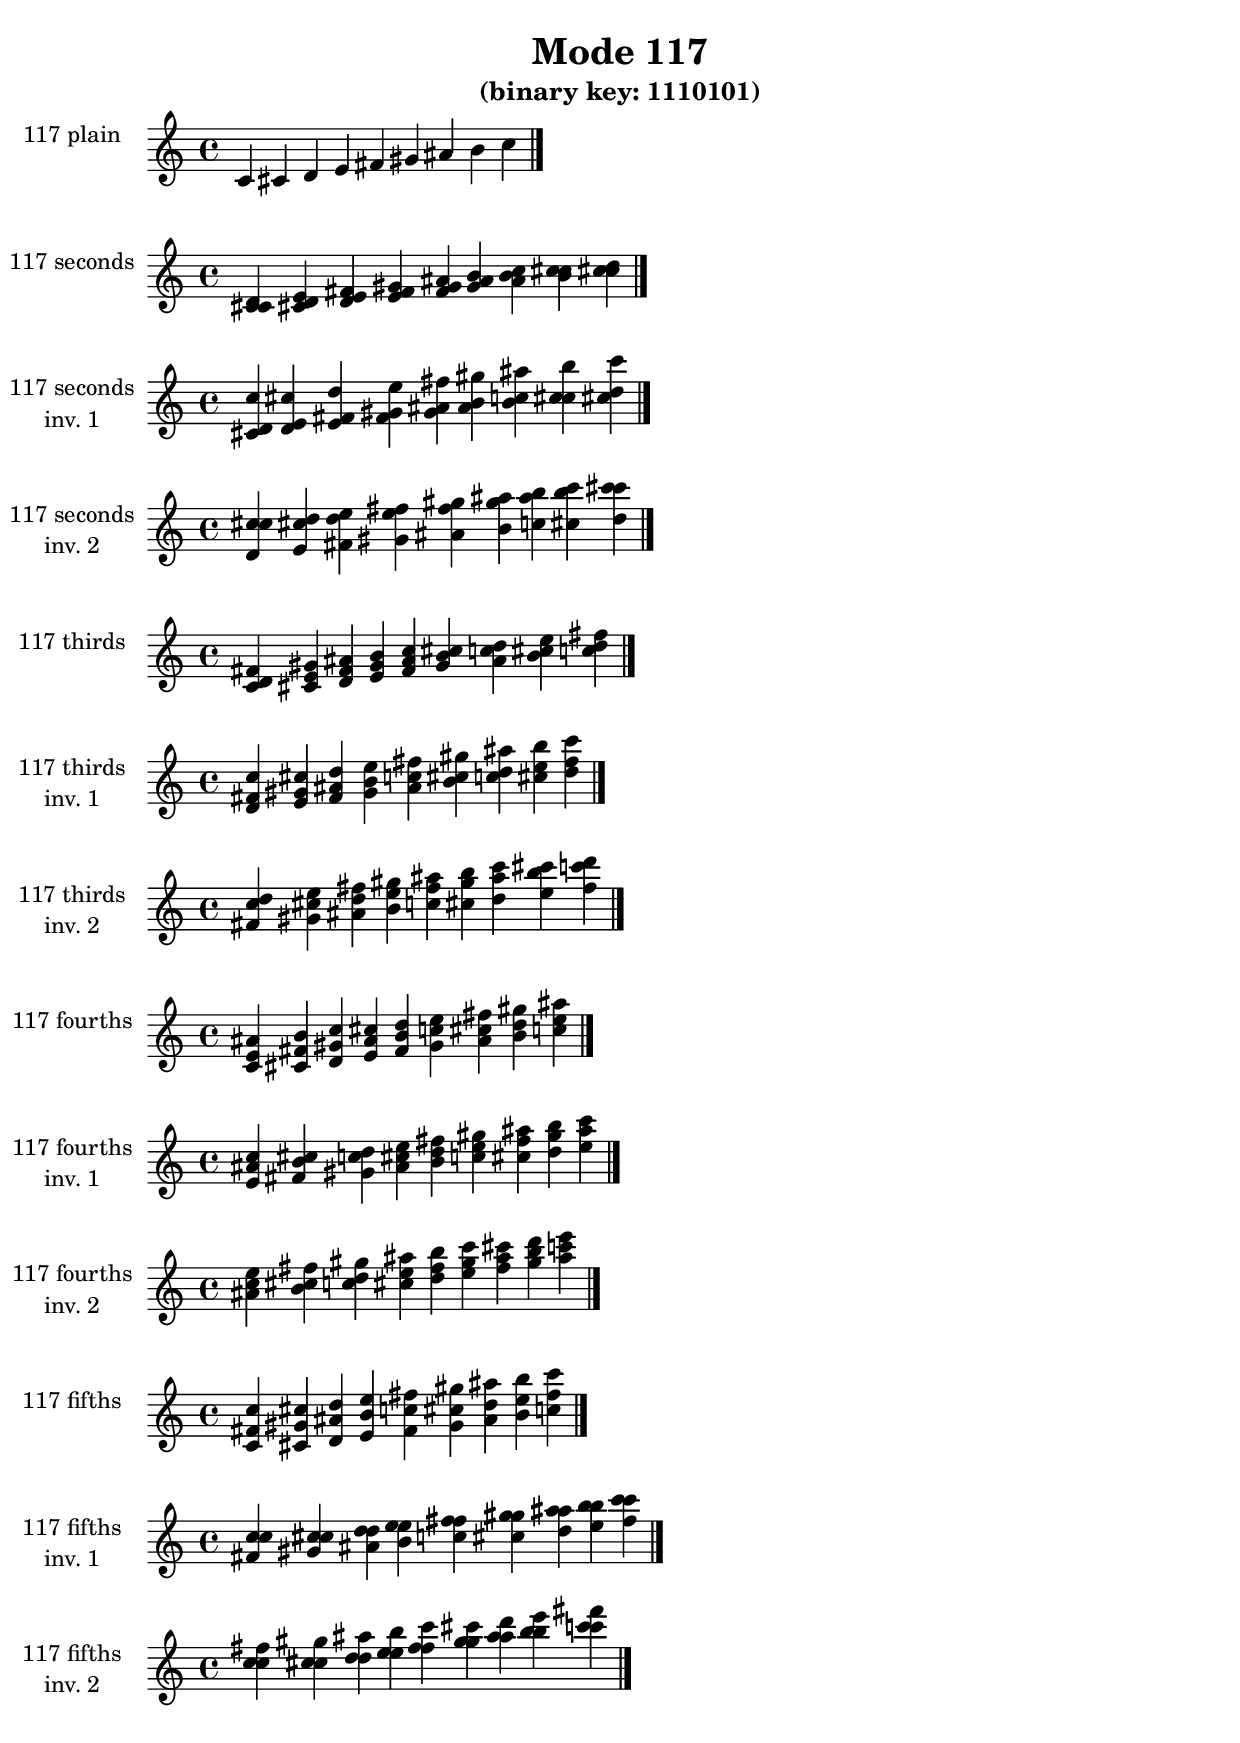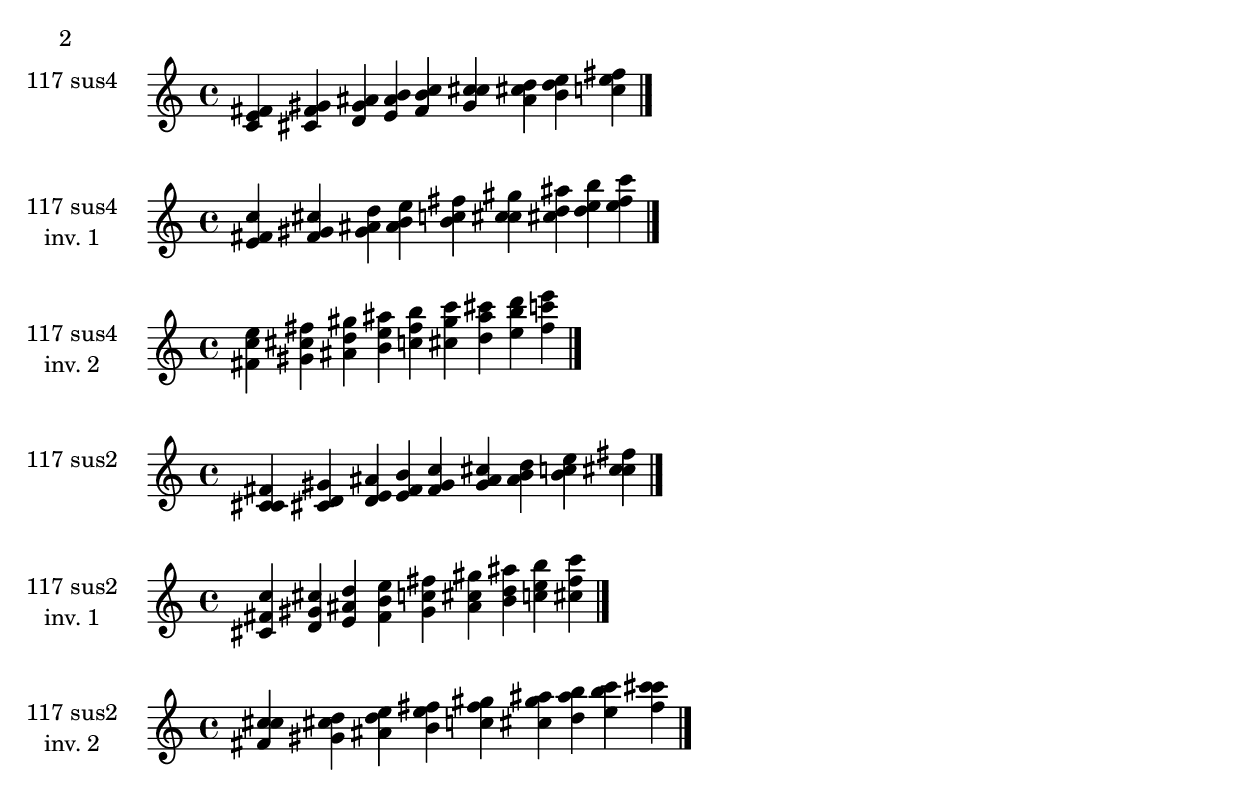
\version "2.19.0"

\header {
  title = "Mode 117"
  subtitle = "(binary key: 1110101)"
 %% Remove default LilyPond tagline
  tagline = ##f
}

\paper {
  #(set-paper-size "a4")
}

global = {
  \key c \major
  \time 4/4
  \tempo 4=100
}

\book {
  \score {
    \new Staff \with {
      instrumentName =  \markup { \column {
         \hcenter-in #14 \line { 117 plain }
         \hcenter-in #14 \line {  } } }
      midiInstrument = "oboe"
    } { \accidentalStyle "default"
        \cadenzaOn c' cis' d' e' fis' gis' ais' b' c''  \cadenzaOff \bar "|." }
    \layout { }
  }
  \score {
    \new Staff \with {
      instrumentName =  \markup { \column {
         \hcenter-in #14 \line { 117 seconds }
         \hcenter-in #14 \line {  } } }
      midiInstrument = "oboe"
    } { \accidentalStyle "default"
        \cadenzaOn <c' cis' d'> <cis' d' e'> <d' e' fis'> <e' fis' gis'> <fis' gis' ais'> <gis' ais' b'> <ais' b' c''> <b' c'' cis''> <c'' cis'' d''>  \cadenzaOff \bar "|." }
    \layout { }
  }
  \score {
    \new Staff \with {
      instrumentName =  \markup { \column {
         \hcenter-in #14 \line { 117 seconds }
         \hcenter-in #14 \line { inv. 1 } } }
      midiInstrument = "oboe"
    } { \accidentalStyle "default"
        \cadenzaOn <cis' d' c''> <d' e' cis''> <e' fis' d''> <fis' gis' e''> <gis' ais' fis''> <ais' b' gis''> <b' c'' ais''> <c'' cis'' b''> <cis'' d'' c'''>  \cadenzaOff \bar "|." }
    \layout { }
  }
  \score {
    \new Staff \with {
      instrumentName =  \markup { \column {
         \hcenter-in #14 \line { 117 seconds }
         \hcenter-in #14 \line { inv. 2 } } }
      midiInstrument = "oboe"
    } { \accidentalStyle "default"
        \cadenzaOn <d' c'' cis''> <e' cis'' d''> <fis' d'' e''> <gis' e'' fis''> <ais' fis'' gis''> <b' gis'' ais''> <c'' ais'' b''> <cis'' b'' c'''> <d'' c''' cis'''>  \cadenzaOff \bar "|." }
    \layout { }
  }
  \score {
    \new Staff \with {
      instrumentName =  \markup { \column {
         \hcenter-in #14 \line { 117 thirds }
         \hcenter-in #14 \line {  } } }
      midiInstrument = "oboe"
    } { \accidentalStyle "default"
        \cadenzaOn <c' d' fis'> <cis' e' gis'> <d' fis' ais'> <e' gis' b'> <fis' ais' c''> <gis' b' cis''> <ais' c'' d''> <b' cis'' e''> <c'' d'' fis''>  \cadenzaOff \bar "|." }
    \layout { }
  }
  \score {
    \new Staff \with {
      instrumentName =  \markup { \column {
         \hcenter-in #14 \line { 117 thirds }
         \hcenter-in #14 \line { inv. 1 } } }
      midiInstrument = "oboe"
    } { \accidentalStyle "default"
        \cadenzaOn <d' fis' c''> <e' gis' cis''> <fis' ais' d''> <gis' b' e''> <ais' c'' fis''> <b' cis'' gis''> <c'' d'' ais''> <cis'' e'' b''> <d'' fis'' c'''>  \cadenzaOff \bar "|." }
    \layout { }
  }
  \score {
    \new Staff \with {
      instrumentName =  \markup { \column {
         \hcenter-in #14 \line { 117 thirds }
         \hcenter-in #14 \line { inv. 2 } } }
      midiInstrument = "oboe"
    } { \accidentalStyle "default"
        \cadenzaOn <fis' c'' d''> <gis' cis'' e''> <ais' d'' fis''> <b' e'' gis''> <c'' fis'' ais''> <cis'' gis'' b''> <d'' ais'' c'''> <e'' b'' cis'''> <fis'' c''' d'''>  \cadenzaOff \bar "|." }
    \layout { }
  }
  \score {
    \new Staff \with {
      instrumentName =  \markup { \column {
         \hcenter-in #14 \line { 117 fourths }
         \hcenter-in #14 \line {  } } }
      midiInstrument = "oboe"
    } { \accidentalStyle "default"
        \cadenzaOn <c' e' ais'> <cis' fis' b'> <d' gis' c''> <e' ais' cis''> <fis' b' d''> <gis' c'' e''> <ais' cis'' fis''> <b' d'' gis''> <c'' e'' ais''>  \cadenzaOff \bar "|." }
    \layout { }
  }
  \score {
    \new Staff \with {
      instrumentName =  \markup { \column {
         \hcenter-in #14 \line { 117 fourths }
         \hcenter-in #14 \line { inv. 1 } } }
      midiInstrument = "oboe"
    } { \accidentalStyle "default"
        \cadenzaOn <e' ais' c''> <fis' b' cis''> <gis' c'' d''> <ais' cis'' e''> <b' d'' fis''> <c'' e'' gis''> <cis'' fis'' ais''> <d'' gis'' b''> <e'' ais'' c'''>  \cadenzaOff \bar "|." }
    \layout { }
  }
  \score {
    \new Staff \with {
      instrumentName =  \markup { \column {
         \hcenter-in #14 \line { 117 fourths }
         \hcenter-in #14 \line { inv. 2 } } }
      midiInstrument = "oboe"
    } { \accidentalStyle "default"
        \cadenzaOn <ais' c'' e''> <b' cis'' fis''> <c'' d'' gis''> <cis'' e'' ais''> <d'' fis'' b''> <e'' gis'' c'''> <fis'' ais'' cis'''> <gis'' b'' d'''> <ais'' c''' e'''>  \cadenzaOff \bar "|." }
    \layout { }
  }
  \score {
    \new Staff \with {
      instrumentName =  \markup { \column {
         \hcenter-in #14 \line { 117 fifths }
         \hcenter-in #14 \line {  } } }
      midiInstrument = "oboe"
    } { \accidentalStyle "default"
        \cadenzaOn <c' fis' c''> <cis' gis' cis''> <d' ais' d''> <e' b' e''> <fis' c'' fis''> <gis' cis'' gis''> <ais' d'' ais''> <b' e'' b''> <c'' fis'' c'''>  \cadenzaOff \bar "|." }
    \layout { }
  }
  \score {
    \new Staff \with {
      instrumentName =  \markup { \column {
         \hcenter-in #14 \line { 117 fifths }
         \hcenter-in #14 \line { inv. 1 } } }
      midiInstrument = "oboe"
    } { \accidentalStyle "default"
        \cadenzaOn <fis' c'' c''> <gis' cis'' cis''> <ais' d'' d''> <b' e'' e''> <c'' fis'' fis''> <cis'' gis'' gis''> <d'' ais'' ais''> <e'' b'' b''> <fis'' c''' c'''>  \cadenzaOff \bar "|." }
    \layout { }
  }
  \score {
    \new Staff \with {
      instrumentName =  \markup { \column {
         \hcenter-in #14 \line { 117 fifths }
         \hcenter-in #14 \line { inv. 2 } } }
      midiInstrument = "oboe"
    } { \accidentalStyle "default"
        \cadenzaOn <c'' c'' fis''> <cis'' cis'' gis''> <d'' d'' ais''> <e'' e'' b''> <fis'' fis'' c'''> <gis'' gis'' cis'''> <ais'' ais'' d'''> <b'' b'' e'''> <c''' c''' fis'''>  \cadenzaOff \bar "|." }
    \layout { }
  }
  \score {
    \new Staff \with {
      instrumentName =  \markup { \column {
         \hcenter-in #14 \line { 117 sus4 }
         \hcenter-in #14 \line {  } } }
      midiInstrument = "oboe"
    } { \accidentalStyle "default"
        \cadenzaOn <c' e' fis'> <cis' fis' gis'> <d' gis' ais'> <e' ais' b'> <fis' b' c''> <gis' c'' cis''> <ais' cis'' d''> <b' d'' e''> <c'' e'' fis''>  \cadenzaOff \bar "|." }
    \layout { }
  }
  \score {
    \new Staff \with {
      instrumentName =  \markup { \column {
         \hcenter-in #14 \line { 117 sus4 }
         \hcenter-in #14 \line { inv. 1 } } }
      midiInstrument = "oboe"
    } { \accidentalStyle "default"
        \cadenzaOn <e' fis' c''> <fis' gis' cis''> <gis' ais' d''> <ais' b' e''> <b' c'' fis''> <c'' cis'' gis''> <cis'' d'' ais''> <d'' e'' b''> <e'' fis'' c'''>  \cadenzaOff \bar "|." }
    \layout { }
  }
  \score {
    \new Staff \with {
      instrumentName =  \markup { \column {
         \hcenter-in #14 \line { 117 sus4 }
         \hcenter-in #14 \line { inv. 2 } } }
      midiInstrument = "oboe"
    } { \accidentalStyle "default"
        \cadenzaOn <fis' c'' e''> <gis' cis'' fis''> <ais' d'' gis''> <b' e'' ais''> <c'' fis'' b''> <cis'' gis'' c'''> <d'' ais'' cis'''> <e'' b'' d'''> <fis'' c''' e'''>  \cadenzaOff \bar "|." }
    \layout { }
  }
  \score {
    \new Staff \with {
      instrumentName =  \markup { \column {
         \hcenter-in #14 \line { 117 sus2 }
         \hcenter-in #14 \line {  } } }
      midiInstrument = "oboe"
    } { \accidentalStyle "default"
        \cadenzaOn <c' cis' fis'> <cis' d' gis'> <d' e' ais'> <e' fis' b'> <fis' gis' c''> <gis' ais' cis''> <ais' b' d''> <b' c'' e''> <c'' cis'' fis''>  \cadenzaOff \bar "|." }
    \layout { }
  }
  \score {
    \new Staff \with {
      instrumentName =  \markup { \column {
         \hcenter-in #14 \line { 117 sus2 }
         \hcenter-in #14 \line { inv. 1 } } }
      midiInstrument = "oboe"
    } { \accidentalStyle "default"
        \cadenzaOn <cis' fis' c''> <d' gis' cis''> <e' ais' d''> <fis' b' e''> <gis' c'' fis''> <ais' cis'' gis''> <b' d'' ais''> <c'' e'' b''> <cis'' fis'' c'''>  \cadenzaOff \bar "|." }
    \layout { }
  }
  \score {
    \new Staff \with {
      instrumentName =  \markup { \column {
         \hcenter-in #14 \line { 117 sus2 }
         \hcenter-in #14 \line { inv. 2 } } }
      midiInstrument = "oboe"
    } { \accidentalStyle "default"
        \cadenzaOn <fis' c'' cis''> <gis' cis'' d''> <ais' d'' e''> <b' e'' fis''> <c'' fis'' gis''> <cis'' gis'' ais''> <d'' ais'' b''> <e'' b'' c'''> <fis'' c''' cis'''>  \cadenzaOff \bar "|." }
    \layout { }
  }
}

\book {
  \bookOutputSuffix "plain_"
  \score {
    \new Staff \with {
      instrumentName =  \markup { \column {
         \hcenter-in #14 \line { 117 plain }
         \hcenter-in #14 \line {  } } }
      midiInstrument = "oboe"
    } { \accidentalStyle "default"
        \cadenzaOn c' cis' d' e' fis' gis' ais' b' c''  \cadenzaOff \bar "|." }
    \midi { }
  }
}
\book {
  \bookOutputSuffix "seconds_"
  \score {
    \new Staff \with {
      instrumentName =  \markup { \column {
         \hcenter-in #14 \line { 117 seconds }
         \hcenter-in #14 \line {  } } }
      midiInstrument = "oboe"
    } { \accidentalStyle "default"
        \cadenzaOn <c' cis' d'> <cis' d' e'> <d' e' fis'> <e' fis' gis'> <fis' gis' ais'> <gis' ais' b'> <ais' b' c''> <b' c'' cis''> <c'' cis'' d''>  \cadenzaOff \bar "|." }
    \midi { }
  }
}
\book {
  \bookOutputSuffix "seconds_inv. 1"
  \score {
    \new Staff \with {
      instrumentName =  \markup { \column {
         \hcenter-in #14 \line { 117 seconds }
         \hcenter-in #14 \line { inv. 1 } } }
      midiInstrument = "oboe"
    } { \accidentalStyle "default"
        \cadenzaOn <cis' d' c''> <d' e' cis''> <e' fis' d''> <fis' gis' e''> <gis' ais' fis''> <ais' b' gis''> <b' c'' ais''> <c'' cis'' b''> <cis'' d'' c'''>  \cadenzaOff \bar "|." }
    \midi { }
  }
}
\book {
  \bookOutputSuffix "seconds_inv. 2"
  \score {
    \new Staff \with {
      instrumentName =  \markup { \column {
         \hcenter-in #14 \line { 117 seconds }
         \hcenter-in #14 \line { inv. 2 } } }
      midiInstrument = "oboe"
    } { \accidentalStyle "default"
        \cadenzaOn <d' c'' cis''> <e' cis'' d''> <fis' d'' e''> <gis' e'' fis''> <ais' fis'' gis''> <b' gis'' ais''> <c'' ais'' b''> <cis'' b'' c'''> <d'' c''' cis'''>  \cadenzaOff \bar "|." }
    \midi { }
  }
}
\book {
  \bookOutputSuffix "thirds_"
  \score {
    \new Staff \with {
      instrumentName =  \markup { \column {
         \hcenter-in #14 \line { 117 thirds }
         \hcenter-in #14 \line {  } } }
      midiInstrument = "oboe"
    } { \accidentalStyle "default"
        \cadenzaOn <c' d' fis'> <cis' e' gis'> <d' fis' ais'> <e' gis' b'> <fis' ais' c''> <gis' b' cis''> <ais' c'' d''> <b' cis'' e''> <c'' d'' fis''>  \cadenzaOff \bar "|." }
    \midi { }
  }
}
\book {
  \bookOutputSuffix "thirds_inv. 1"
  \score {
    \new Staff \with {
      instrumentName =  \markup { \column {
         \hcenter-in #14 \line { 117 thirds }
         \hcenter-in #14 \line { inv. 1 } } }
      midiInstrument = "oboe"
    } { \accidentalStyle "default"
        \cadenzaOn <d' fis' c''> <e' gis' cis''> <fis' ais' d''> <gis' b' e''> <ais' c'' fis''> <b' cis'' gis''> <c'' d'' ais''> <cis'' e'' b''> <d'' fis'' c'''>  \cadenzaOff \bar "|." }
    \midi { }
  }
}
\book {
  \bookOutputSuffix "thirds_inv. 2"
  \score {
    \new Staff \with {
      instrumentName =  \markup { \column {
         \hcenter-in #14 \line { 117 thirds }
         \hcenter-in #14 \line { inv. 2 } } }
      midiInstrument = "oboe"
    } { \accidentalStyle "default"
        \cadenzaOn <fis' c'' d''> <gis' cis'' e''> <ais' d'' fis''> <b' e'' gis''> <c'' fis'' ais''> <cis'' gis'' b''> <d'' ais'' c'''> <e'' b'' cis'''> <fis'' c''' d'''>  \cadenzaOff \bar "|." }
    \midi { }
  }
}
\book {
  \bookOutputSuffix "fourths_"
  \score {
    \new Staff \with {
      instrumentName =  \markup { \column {
         \hcenter-in #14 \line { 117 fourths }
         \hcenter-in #14 \line {  } } }
      midiInstrument = "oboe"
    } { \accidentalStyle "default"
        \cadenzaOn <c' e' ais'> <cis' fis' b'> <d' gis' c''> <e' ais' cis''> <fis' b' d''> <gis' c'' e''> <ais' cis'' fis''> <b' d'' gis''> <c'' e'' ais''>  \cadenzaOff \bar "|." }
    \midi { }
  }
}
\book {
  \bookOutputSuffix "fourths_inv. 1"
  \score {
    \new Staff \with {
      instrumentName =  \markup { \column {
         \hcenter-in #14 \line { 117 fourths }
         \hcenter-in #14 \line { inv. 1 } } }
      midiInstrument = "oboe"
    } { \accidentalStyle "default"
        \cadenzaOn <e' ais' c''> <fis' b' cis''> <gis' c'' d''> <ais' cis'' e''> <b' d'' fis''> <c'' e'' gis''> <cis'' fis'' ais''> <d'' gis'' b''> <e'' ais'' c'''>  \cadenzaOff \bar "|." }
    \midi { }
  }
}
\book {
  \bookOutputSuffix "fourths_inv. 2"
  \score {
    \new Staff \with {
      instrumentName =  \markup { \column {
         \hcenter-in #14 \line { 117 fourths }
         \hcenter-in #14 \line { inv. 2 } } }
      midiInstrument = "oboe"
    } { \accidentalStyle "default"
        \cadenzaOn <ais' c'' e''> <b' cis'' fis''> <c'' d'' gis''> <cis'' e'' ais''> <d'' fis'' b''> <e'' gis'' c'''> <fis'' ais'' cis'''> <gis'' b'' d'''> <ais'' c''' e'''>  \cadenzaOff \bar "|." }
    \midi { }
  }
}
\book {
  \bookOutputSuffix "fifths_"
  \score {
    \new Staff \with {
      instrumentName =  \markup { \column {
         \hcenter-in #14 \line { 117 fifths }
         \hcenter-in #14 \line {  } } }
      midiInstrument = "oboe"
    } { \accidentalStyle "default"
        \cadenzaOn <c' fis' c''> <cis' gis' cis''> <d' ais' d''> <e' b' e''> <fis' c'' fis''> <gis' cis'' gis''> <ais' d'' ais''> <b' e'' b''> <c'' fis'' c'''>  \cadenzaOff \bar "|." }
    \midi { }
  }
}
\book {
  \bookOutputSuffix "fifths_inv. 1"
  \score {
    \new Staff \with {
      instrumentName =  \markup { \column {
         \hcenter-in #14 \line { 117 fifths }
         \hcenter-in #14 \line { inv. 1 } } }
      midiInstrument = "oboe"
    } { \accidentalStyle "default"
        \cadenzaOn <fis' c'' c''> <gis' cis'' cis''> <ais' d'' d''> <b' e'' e''> <c'' fis'' fis''> <cis'' gis'' gis''> <d'' ais'' ais''> <e'' b'' b''> <fis'' c''' c'''>  \cadenzaOff \bar "|." }
    \midi { }
  }
}
\book {
  \bookOutputSuffix "fifths_inv. 2"
  \score {
    \new Staff \with {
      instrumentName =  \markup { \column {
         \hcenter-in #14 \line { 117 fifths }
         \hcenter-in #14 \line { inv. 2 } } }
      midiInstrument = "oboe"
    } { \accidentalStyle "default"
        \cadenzaOn <c'' c'' fis''> <cis'' cis'' gis''> <d'' d'' ais''> <e'' e'' b''> <fis'' fis'' c'''> <gis'' gis'' cis'''> <ais'' ais'' d'''> <b'' b'' e'''> <c''' c''' fis'''>  \cadenzaOff \bar "|." }
    \midi { }
  }
}
\book {
  \bookOutputSuffix "sus4_"
  \score {
    \new Staff \with {
      instrumentName =  \markup { \column {
         \hcenter-in #14 \line { 117 sus4 }
         \hcenter-in #14 \line {  } } }
      midiInstrument = "oboe"
    } { \accidentalStyle "default"
        \cadenzaOn <c' e' fis'> <cis' fis' gis'> <d' gis' ais'> <e' ais' b'> <fis' b' c''> <gis' c'' cis''> <ais' cis'' d''> <b' d'' e''> <c'' e'' fis''>  \cadenzaOff \bar "|." }
    \midi { }
  }
}
\book {
  \bookOutputSuffix "sus4_inv. 1"
  \score {
    \new Staff \with {
      instrumentName =  \markup { \column {
         \hcenter-in #14 \line { 117 sus4 }
         \hcenter-in #14 \line { inv. 1 } } }
      midiInstrument = "oboe"
    } { \accidentalStyle "default"
        \cadenzaOn <e' fis' c''> <fis' gis' cis''> <gis' ais' d''> <ais' b' e''> <b' c'' fis''> <c'' cis'' gis''> <cis'' d'' ais''> <d'' e'' b''> <e'' fis'' c'''>  \cadenzaOff \bar "|." }
    \midi { }
  }
}
\book {
  \bookOutputSuffix "sus4_inv. 2"
  \score {
    \new Staff \with {
      instrumentName =  \markup { \column {
         \hcenter-in #14 \line { 117 sus4 }
         \hcenter-in #14 \line { inv. 2 } } }
      midiInstrument = "oboe"
    } { \accidentalStyle "default"
        \cadenzaOn <fis' c'' e''> <gis' cis'' fis''> <ais' d'' gis''> <b' e'' ais''> <c'' fis'' b''> <cis'' gis'' c'''> <d'' ais'' cis'''> <e'' b'' d'''> <fis'' c''' e'''>  \cadenzaOff \bar "|." }
    \midi { }
  }
}
\book {
  \bookOutputSuffix "sus2_"
  \score {
    \new Staff \with {
      instrumentName =  \markup { \column {
         \hcenter-in #14 \line { 117 sus2 }
         \hcenter-in #14 \line {  } } }
      midiInstrument = "oboe"
    } { \accidentalStyle "default"
        \cadenzaOn <c' cis' fis'> <cis' d' gis'> <d' e' ais'> <e' fis' b'> <fis' gis' c''> <gis' ais' cis''> <ais' b' d''> <b' c'' e''> <c'' cis'' fis''>  \cadenzaOff \bar "|." }
    \midi { }
  }
}
\book {
  \bookOutputSuffix "sus2_inv. 1"
  \score {
    \new Staff \with {
      instrumentName =  \markup { \column {
         \hcenter-in #14 \line { 117 sus2 }
         \hcenter-in #14 \line { inv. 1 } } }
      midiInstrument = "oboe"
    } { \accidentalStyle "default"
        \cadenzaOn <cis' fis' c''> <d' gis' cis''> <e' ais' d''> <fis' b' e''> <gis' c'' fis''> <ais' cis'' gis''> <b' d'' ais''> <c'' e'' b''> <cis'' fis'' c'''>  \cadenzaOff \bar "|." }
    \midi { }
  }
}
\book {
  \bookOutputSuffix "sus2_inv. 2"
  \score {
    \new Staff \with {
      instrumentName =  \markup { \column {
         \hcenter-in #14 \line { 117 sus2 }
         \hcenter-in #14 \line { inv. 2 } } }
      midiInstrument = "oboe"
    } { \accidentalStyle "default"
        \cadenzaOn <fis' c'' cis''> <gis' cis'' d''> <ais' d'' e''> <b' e'' fis''> <c'' fis'' gis''> <cis'' gis'' ais''> <d'' ais'' b''> <e'' b'' c'''> <fis'' c''' cis'''>  \cadenzaOff \bar "|." }
    \midi { }
  }
}
